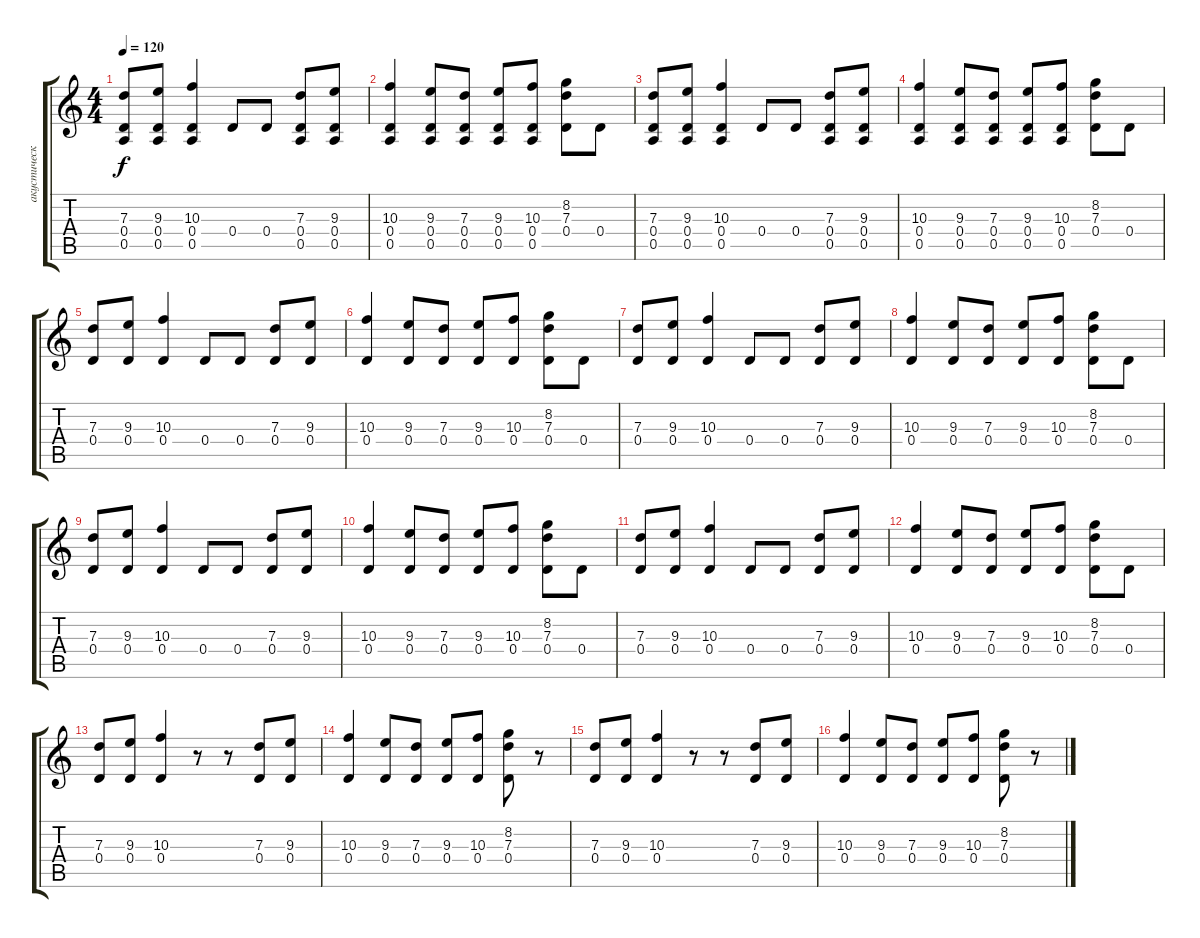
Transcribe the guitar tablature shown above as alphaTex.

\track ("акустическая гитара" "акустическ") {instrument acousticguitarsteel}
\staff {score tabs}
\tuning (E4 B3 G3 D3 A2 E2) {hide}
\ts (4 4)
\tempo 120
\clef g2
\ks c
(7.3 0.4 0.5).8{dy f} (9.3 0.4 0.5).8 (10.3 0.4 0.5).4 0.4.8 0.4.8 (7.3 0.4 0.5).8 (9.3 0.4 0.5).8 |
(10.3 0.4 0.5).4 (9.3 0.4 0.5).8 (7.3 0.4 0.5).8 (9.3 0.4 0.5).8 (10.3 0.4 0.5).8 (8.2 7.3 0.4).8 0.4.8 |
(7.3 0.4 0.5).8 (9.3 0.4 0.5).8 (10.3 0.4 0.5).4 0.4.8 0.4.8 (7.3 0.4 0.5).8 (9.3 0.4 0.5).8 |
(10.3 0.4 0.5).4 (9.3 0.4 0.5).8 (7.3 0.4 0.5).8 (9.3 0.4 0.5).8 (10.3 0.4 0.5).8 (8.2 7.3 0.4).8 0.4.8 |
(7.3 0.4).8 (9.3 0.4).8 (10.3 0.4).4 0.4.8 0.4.8 (7.3 0.4).8 (9.3 0.4).8 |
(10.3 0.4).4 (9.3 0.4).8 (7.3 0.4).8 (9.3 0.4).8 (10.3 0.4).8 (8.2 7.3 0.4).8 0.4.8 |
(7.3 0.4).8 (9.3 0.4).8 (10.3 0.4).4 0.4.8 0.4.8 (7.3 0.4).8 (9.3 0.4).8 |
(10.3 0.4).4 (9.3 0.4).8 (7.3 0.4).8 (9.3 0.4).8 (10.3 0.4).8 (8.2 7.3 0.4).8 0.4.8 |
(7.3 0.4).8 (9.3 0.4).8 (10.3 0.4).4 0.4.8 0.4.8 (7.3 0.4).8 (9.3 0.4).8 |
(10.3 0.4).4 (9.3 0.4).8 (7.3 0.4).8 (9.3 0.4).8 (10.3 0.4).8 (8.2 7.3 0.4).8 0.4.8 |
(7.3 0.4).8 (9.3 0.4).8 (10.3 0.4).4 0.4.8 0.4.8 (7.3 0.4).8 (9.3 0.4).8 |
(10.3 0.4).4 (9.3 0.4).8 (7.3 0.4).8 (9.3 0.4).8 (10.3 0.4).8 (8.2 7.3 0.4).8 0.4.8 |
(7.3 0.4).8 (9.3 0.4).8 (10.3 0.4).4 r.8 r.8 (7.3 0.4).8 (9.3 0.4).8 |
(10.3 0.4).4 (9.3 0.4).8 (7.3 0.4).8 (9.3 0.4).8 (10.3 0.4).8 (8.2 7.3 0.4).8 r.8 |
(7.3 0.4).8 (9.3 0.4).8 (10.3 0.4).4 r.8 r.8 (7.3 0.4).8 (9.3 0.4).8 |
(10.3 0.4).4 (9.3 0.4).8 (7.3 0.4).8 (9.3 0.4).8 (10.3 0.4).8 (8.2 7.3 0.4).8 r.8
